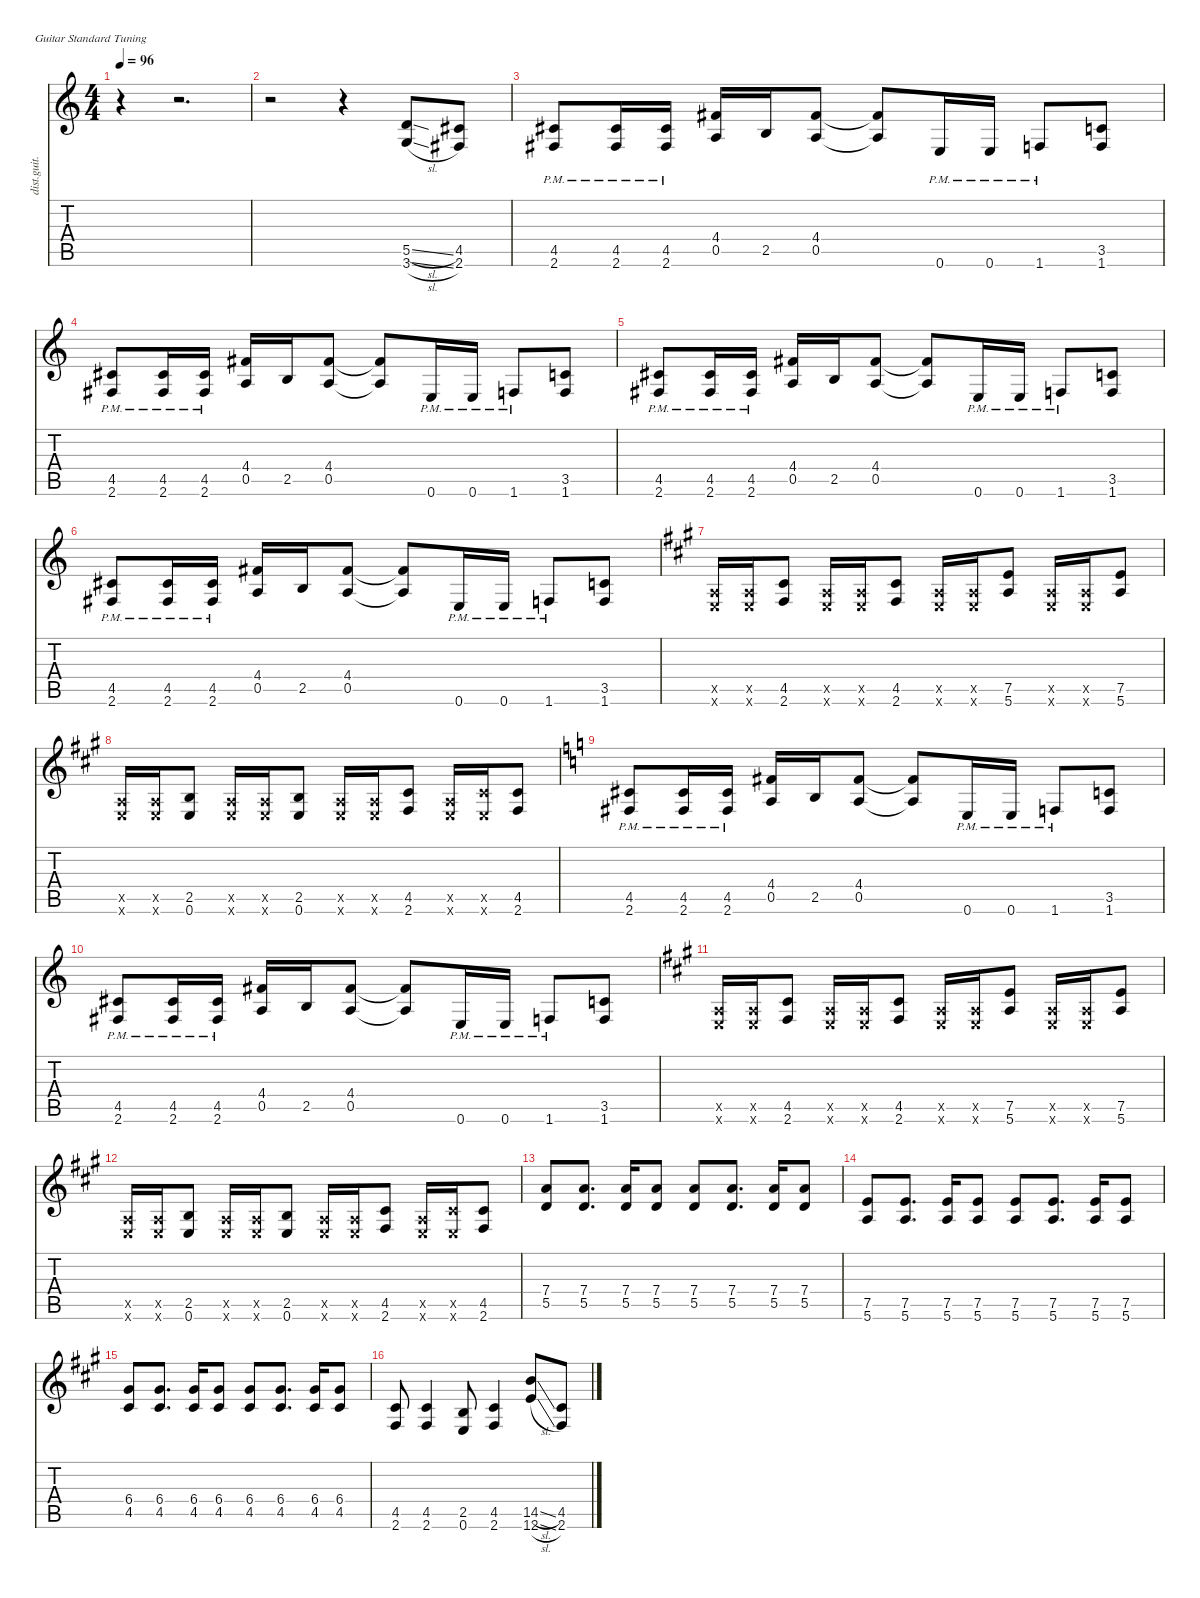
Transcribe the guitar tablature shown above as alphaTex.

\defaultSystemsLayout 4
\hideDynamics
\bracketExtendMode nobrackets
\track ("Track 2" "dist.guit.") {instrument distortionguitar}
\staff {score tabs}
\tuning (E4 B3 G3 D3 A2 E2)
\ts (4 4)
\tempo 96
\clef g2
\ks c
r.4{dy f instrument distortionguitar beam Down} r.2{d beam Down} |
r.2{beam Down} r.4{beam Down} (5.5{sl} 3.6{sl}).8{beam Up} (4.5{acc #} 2.6{acc #}).8{beam Up} |
(4.5{pm acc #} 2.6{pm acc #}).8{beam Up} (4.5{pm acc #} 2.6{pm acc #}).16{beam Up} (4.5{pm acc #} 2.6{pm acc #}).16{beam Up} (4.4{acc #} 0.5).16{beam Up} 2.5.16{beam Up} (4.4{acc #} 0.5).8{beam Up} (4.4{t acc #} 0.5{t}).8{beam Up} 0.6{pm}.16{beam Up} 0.6{pm}.16{beam Up} 1.6{pm}.8{beam Up} (3.5 1.6).8{beam Up} |
(4.5{pm acc #} 2.6{pm acc #}).8{beam Up} (4.5{pm acc #} 2.6{pm acc #}).16{beam Up} (4.5{pm acc #} 2.6{pm acc #}).16{beam Up} (4.4{acc #} 0.5).16{beam Up} 2.5.16{beam Up} (4.4{acc #} 0.5).8{beam Up} (4.4{t acc #} 0.5{t}).8{beam Up} 0.6{pm}.16{beam Up} 0.6{pm}.16{beam Up} 1.6{pm}.8{beam Up} (3.5 1.6).8{beam Up} |
(4.5{pm acc #} 2.6{pm acc #}).8{beam Up} (4.5{pm acc #} 2.6{pm acc #}).16{beam Up} (4.5{pm acc #} 2.6{pm acc #}).16{beam Up} (4.4{acc #} 0.5).16{beam Up} 2.5.16{beam Up} (4.4{acc #} 0.5).8{beam Up} (4.4{t acc #} 0.5{t}).8{beam Up} 0.6{pm}.16{beam Up} 0.6{pm}.16{beam Up} 1.6{pm}.8{beam Up} (3.5 1.6).8{beam Up} |
(4.5{pm acc #} 2.6{pm acc #}).8{beam Up} (4.5{pm acc #} 2.6{pm acc #}).16{beam Up} (4.5{pm acc #} 2.6{pm acc #}).16{beam Up} (4.4{acc #} 0.5).16{beam Up} 2.5.16{beam Up} (4.4{acc #} 0.5).8{beam Up} (4.4{t acc #} 0.5{t}).8{beam Up} 0.6{pm}.16{beam Up} 0.6{pm}.16{beam Up} 1.6{pm}.8{beam Up} (3.5 1.6).8{beam Up} |
\ks a
(0.5{x acc forcenatural} 0.6{x acc forcenatural}).16{beam Up} (0.5{x acc forcenatural} 0.6{x acc forcenatural}).16{beam Up} (4.5{acc #} 2.6{acc #}).8{beam Up} (0.5{x acc forcenatural} 0.6{x acc forcenatural}).16{beam Up} (0.5{x acc forcenatural} 0.6{x acc forcenatural}).16{beam Up} (4.5{acc #} 2.6{acc #}).8{beam Up} (0.5{x acc forcenatural} 0.6{x acc forcenatural}).16{beam Up} (0.5{x acc forcenatural} 0.6{x acc forcenatural}).16{beam Up} (7.5{acc forcenatural} 5.6{acc forcenatural}).8{beam Up} (0.5{x acc forcenatural} 0.6{x acc forcenatural}).16{beam Up} (0.5{x acc forcenatural} 0.6{x acc forcenatural}).16{beam Up} (7.5{acc forcenatural} 5.6{acc forcenatural}).8{beam Up} |
(0.5{x acc forcenatural} 0.6{x acc forcenatural}).16{beam Up} (0.5{x acc forcenatural} 0.6{x acc forcenatural}).16{beam Up} (2.5{acc forcenatural} 0.6{acc forcenatural}).8{beam Up} (0.5{x acc forcenatural} 0.6{x acc forcenatural}).16{beam Up} (0.5{x acc forcenatural} 0.6{x acc forcenatural}).16{beam Up} (2.5{acc forcenatural} 0.6{acc forcenatural}).8{beam Up} (0.5{x acc forcenatural} 0.6{x acc forcenatural}).16{beam Up} (0.5{x acc forcenatural} 0.6{x acc forcenatural}).16{beam Up} (4.5{acc #} 2.6{acc #}).8{beam Up} (0.5{x acc forcenatural} 0.6{x acc forcenatural}).16{beam Up} (4.5{x acc #} 0.6{x acc forcenatural}).16{beam Up} (4.5{acc #} 2.6{acc #}).8{beam Up} |
\ks c
(4.5{pm acc #} 2.6{pm acc #}).8{beam Up} (4.5{pm acc #} 2.6{pm acc #}).16{beam Up} (4.5{pm acc #} 2.6{pm acc #}).16{beam Up} (4.4{acc #} 0.5).16{beam Up} 2.5.16{beam Up} (4.4{acc #} 0.5).8{beam Up} (4.4{t acc #} 0.5{t}).8{beam Up} 0.6{pm}.16{beam Up} 0.6{pm}.16{beam Up} 1.6{pm}.8{beam Up} (3.5 1.6).8{beam Up} |
(4.5{pm acc #} 2.6{pm acc #}).8{beam Up} (4.5{pm acc #} 2.6{pm acc #}).16{beam Up} (4.5{pm acc #} 2.6{pm acc #}).16{beam Up} (4.4{acc #} 0.5).16{beam Up} 2.5.16{beam Up} (4.4{acc #} 0.5).8{beam Up} (4.4{t acc #} 0.5{t}).8{beam Up} 0.6{pm}.16{beam Up} 0.6{pm}.16{beam Up} 1.6{pm}.8{beam Up} (3.5 1.6).8{beam Up} |
\ks a
(0.5{x acc forcenatural} 0.6{x acc forcenatural}).16{beam Up} (0.5{x acc forcenatural} 0.6{x acc forcenatural}).16{beam Up} (4.5{acc #} 2.6{acc #}).8{beam Up} (0.5{x acc forcenatural} 0.6{x acc forcenatural}).16{beam Up} (0.5{x acc forcenatural} 0.6{x acc forcenatural}).16{beam Up} (4.5{acc #} 2.6{acc #}).8{beam Up} (0.5{x acc forcenatural} 0.6{x acc forcenatural}).16{beam Up} (0.5{x acc forcenatural} 0.6{x acc forcenatural}).16{beam Up} (7.5{acc forcenatural} 5.6{acc forcenatural}).8{beam Up} (0.5{x acc forcenatural} 0.6{x acc forcenatural}).16{beam Up} (0.5{x acc forcenatural} 0.6{x acc forcenatural}).16{beam Up} (7.5{acc forcenatural} 5.6{acc forcenatural}).8{beam Up} |
(0.5{x acc forcenatural} 0.6{x acc forcenatural}).16{beam Up} (0.5{x acc forcenatural} 0.6{x acc forcenatural}).16{beam Up} (2.5{acc forcenatural} 0.6{acc forcenatural}).8{beam Up} (0.5{x acc forcenatural} 0.6{x acc forcenatural}).16{beam Up} (0.5{x acc forcenatural} 0.6{x acc forcenatural}).16{beam Up} (2.5{acc forcenatural} 0.6{acc forcenatural}).8{beam Up} (0.5{x acc forcenatural} 0.6{x acc forcenatural}).16{beam Up} (0.5{x acc forcenatural} 0.6{x acc forcenatural}).16{beam Up} (4.5{acc #} 2.6{acc #}).8{beam Up} (0.5{x acc forcenatural} 0.6{x acc forcenatural}).16{beam Up} (4.5{x acc #} 0.6{x acc forcenatural}).16{beam Up} (4.5{acc #} 2.6{acc #}).8{beam Up} |
(7.4{acc forcenatural} 5.5{acc forcenatural}).8{beam Up} (7.4{acc forcenatural} 5.5{acc forcenatural}).8{d beam Up} (7.4{acc forcenatural} 5.5{acc forcenatural}).16{beam Up} (7.4{acc forcenatural} 5.5{acc forcenatural}).8{beam Up} (7.4{acc forcenatural} 5.5{acc forcenatural}).8{beam Up} (7.4{acc forcenatural} 5.5{acc forcenatural}).8{d beam Up} (7.4{acc forcenatural} 5.5{acc forcenatural}).16{beam Up} (7.4{acc forcenatural} 5.5{acc forcenatural}).8{beam Up} |
(7.5{acc forcenatural} 5.6{acc forcenatural}).8{beam Up} (7.5{acc forcenatural} 5.6{acc forcenatural}).8{d beam Up} (7.5{acc forcenatural} 5.6{acc forcenatural}).16{beam Up} (7.5{acc forcenatural} 5.6{acc forcenatural}).8{beam Up} (7.5{acc forcenatural} 5.6{acc forcenatural}).8{beam Up} (7.5{acc forcenatural} 5.6{acc forcenatural}).8{d beam Up} (7.5{acc forcenatural} 5.6{acc forcenatural}).16{beam Up} (7.5{acc forcenatural} 5.6{acc forcenatural}).8{beam Up} |
(6.4{acc #} 4.5{acc #}).8{beam Up} (6.4{acc #} 4.5{acc #}).8{d beam Up} (6.4{acc #} 4.5{acc #}).16{beam Up} (6.4{acc #} 4.5{acc #}).8{beam Up} (6.4{acc #} 4.5{acc #}).8{beam Up} (6.4{acc #} 4.5{acc #}).8{d beam Up} (6.4{acc #} 4.5{acc #}).16{beam Up} (6.4{acc #} 4.5{acc #}).8{beam Up} |
(4.5{acc #} 2.6{acc #}).8{beam Up} (4.5{acc #} 2.6{acc #}).4{beam Up} (2.5{acc forcenatural} 0.6{acc forcenatural}).8{beam Up} (4.5{acc #} 2.6{acc #}).4{beam Up} (14.5{sl acc forcenatural} 12.6{sl acc forcenatural}).8{beam Up} (4.5{acc #} 2.6{acc #}).8{beam Up}
